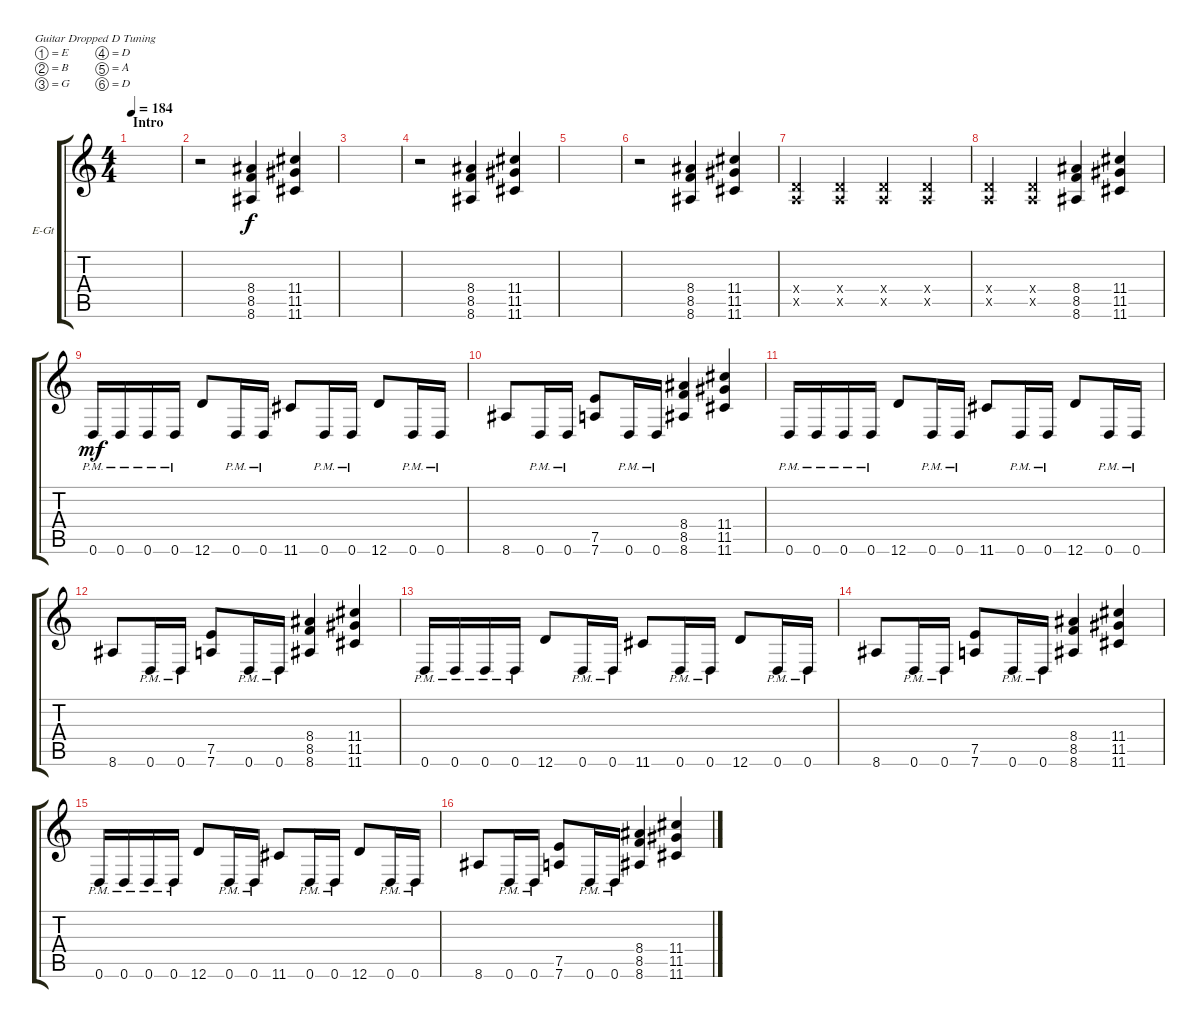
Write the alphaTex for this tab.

\defaultSystemsLayout 4
\bracketExtendMode groupsimilarinstruments
\firstSystemTrackNameOrientation horizontal
\otherSystemsTrackNameOrientation horizontal
\track ("Synyster Gates (Rhythm)" "E-Gt") {instrument distortionguitar}
\staff {score tabs}
\tuning (E4 B3 G3 D3 A2 D2)
\ts (4 4)
\section ("" "Intro")
\tempo 184
\clef g2
\ks c
|
r.2 (8.6 8.5 8.4).4 (11.4 11.5 11.6).4 |
|
r.2 (8.6 8.5 8.4).4 (11.4 11.5 11.6).4 |
|
r.2 (8.6 8.5 8.4).4 (11.4 11.5 11.6).4 |
(0.5{x} 0.4{x}).4 (0.4{x} 0.5{x}).4 (0.4{x} 0.5{x}).4 (0.5{x} 0.4{x}).4 |
(0.5{x} 0.4{x}).4 (0.4{x} 0.5{x}).4 (8.6 8.5 8.4).4 (11.4 11.5 11.6).4 |
0.6{pm}.16{dy mf} 0.6{pm}.16 0.6{pm}.16 0.6{pm}.16 12.6.8 0.6{pm}.16 0.6{pm}.16 11.6.8 0.6{pm}.16 0.6{pm}.16 12.6.8 0.6{pm}.16 0.6{pm}.16 |
8.6.8 0.6{pm}.16 0.6{pm}.16 (7.6 7.5).8 0.6{pm}.16 0.6{pm}.16 (8.6 8.5 8.4).4 (11.4 11.5 11.6).4 |
0.6{pm}.16 0.6{pm}.16 0.6{pm}.16 0.6{pm}.16 12.6.8 0.6{pm}.16 0.6{pm}.16 11.6.8 0.6{pm}.16 0.6{pm}.16 12.6.8 0.6{pm}.16 0.6{pm}.16 |
8.6.8 0.6{pm}.16 0.6{pm}.16 (7.6 7.5).8 0.6{pm}.16 0.6{pm}.16 (8.6 8.5 8.4).4 (11.4 11.5 11.6).4 |
0.6{pm}.16 0.6{pm}.16 0.6{pm}.16 0.6{pm}.16 12.6.8 0.6{pm}.16 0.6{pm}.16 11.6.8 0.6{pm}.16 0.6{pm}.16 12.6.8 0.6{pm}.16 0.6{pm}.16 |
8.6.8 0.6{pm}.16 0.6{pm}.16 (7.6 7.5).8 0.6{pm}.16 0.6{pm}.16 (8.6 8.5 8.4).4 (11.4 11.5 11.6).4 |
0.6{pm}.16 0.6{pm}.16 0.6{pm}.16 0.6{pm}.16 12.6.8 0.6{pm}.16 0.6{pm}.16 11.6.8 0.6{pm}.16 0.6{pm}.16 12.6.8 0.6{pm}.16 0.6{pm}.16 |
8.6.8 0.6{pm}.16 0.6{pm}.16 (7.6 7.5).8 0.6{pm}.16 0.6{pm}.16 (8.6 8.5 8.4).4 (11.4 11.5 11.6).4
